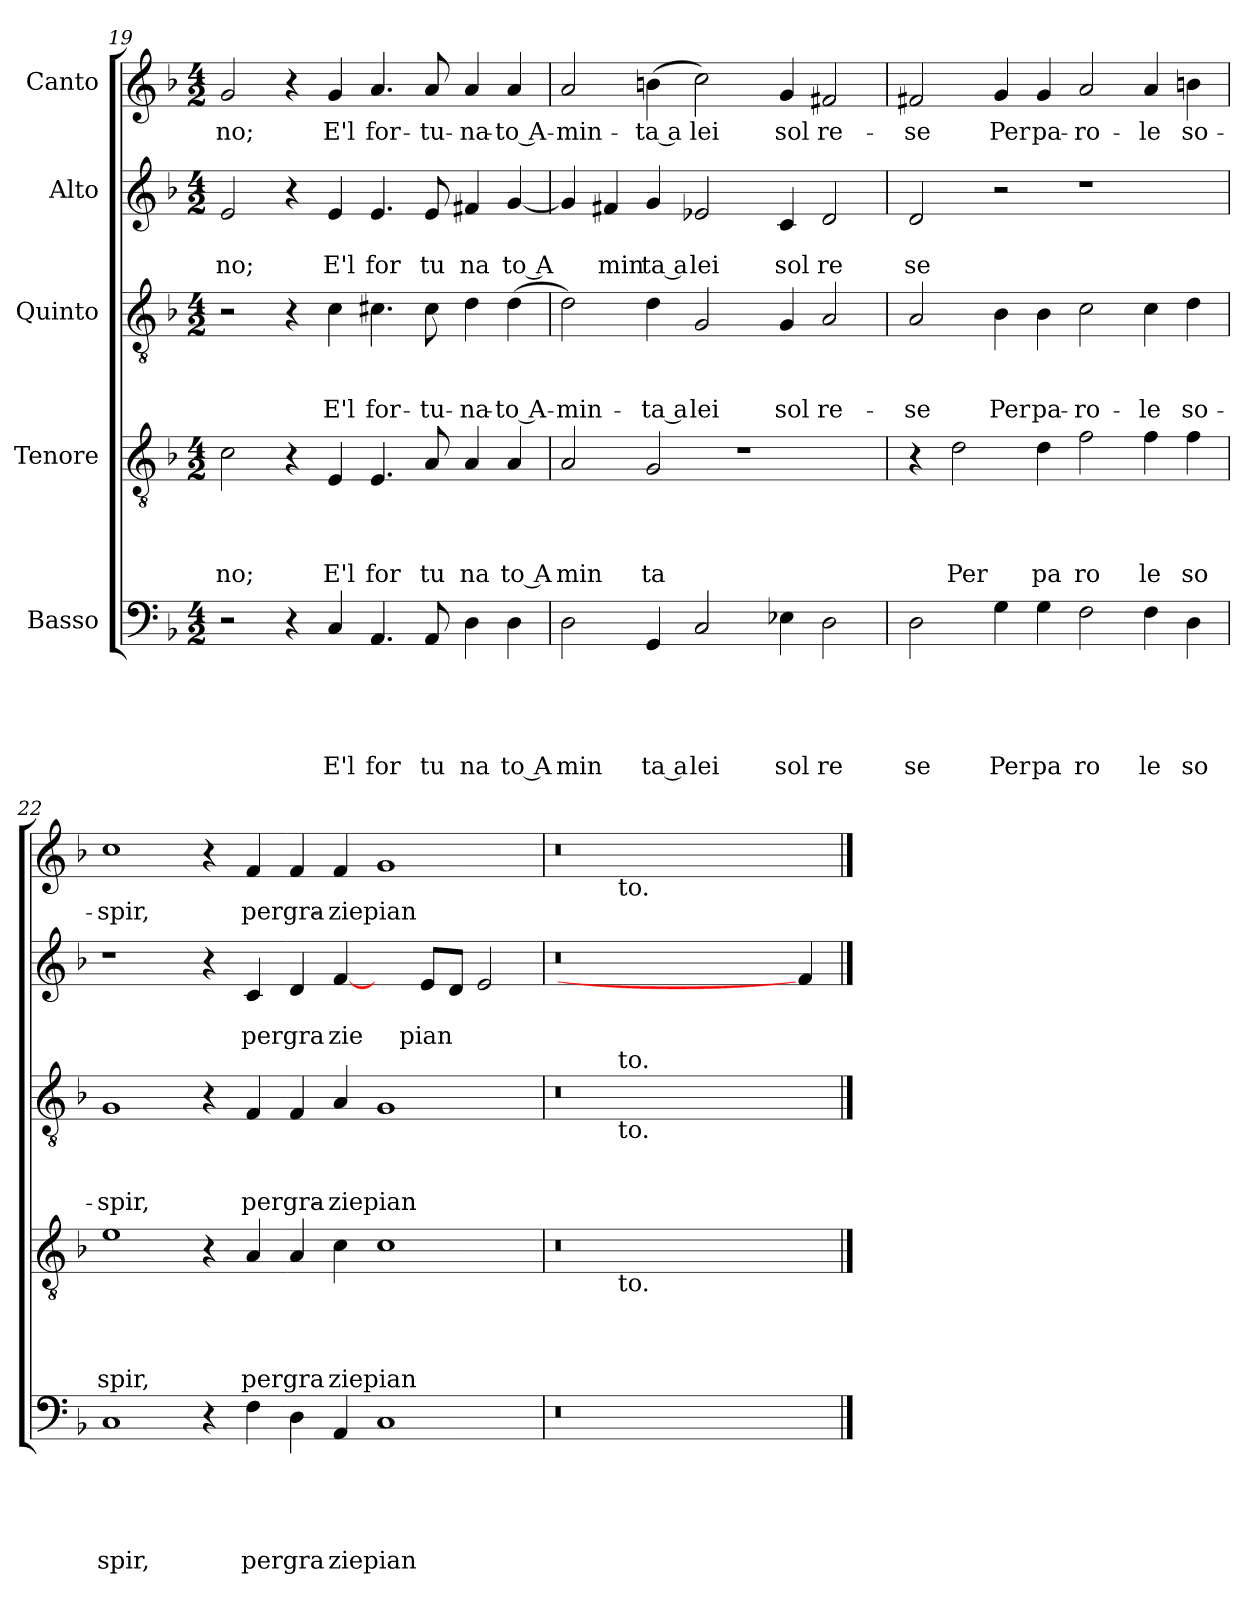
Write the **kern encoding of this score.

**kern	**text	**text	**text	**text	**text	**kern	**text	**text	**text	**text	**kern	**text	**text	**text	**kern	**text	**text	**kern	**text
*part5	*part5	*part5	*part5	*part5	*part5	*part4	*part4	*part4	*part4	*part4	*part3	*part3	*part3	*part3	*part2	*part2	*part2	*part1	*part1
*staff5	*staff5	*staff5	*staff5	*staff5	*staff5	*staff4	*staff4	*staff4	*staff4	*staff4	*staff3	*staff3	*staff3	*staff3	*staff2	*staff2	*staff2	*staff1	*staff1
*I"Basso	*	*	*	*	*	*I"Tenore	*	*	*	*	*I"Quinto	*	*	*	*I"Alto	*	*	*I"Canto	*
!!LO:LB:g=z
*clefF4	*	*	*	*	*	*clefGv2	*	*	*	*	*clefGv2	*	*	*	*clefG2	*	*	*clefG2	*
*k[b-]	*	*	*	*	*	*k[b-]	*	*	*	*	*k[b-]	*	*	*	*k[b-]	*	*	*k[b-]	*
*F:	*	*	*	*	*	*F:	*	*	*	*	*F:	*	*	*	*F:	*	*	*F:	*
*M4/2	*	*	*	*	*	*M4/2	*	*	*	*	*M4/2	*	*	*	*M4/2	*	*	*M4/2	*
=19	=19	=19	=19	=19	=19	=19	=19	=19	=19	=19	=19	=19	=19	=19	=19	=19	=19	=19	=19
!	!	!	!	!	!	!	!	!	!	!LO:LY:b	!	!	!	!	!	!	!LO:LY:b	!	!LO:LY:b
2r	.	.	.	.	.	2c\	.	.	.	-no;	2r	.	.	.	2e/	.	-no;	2g/	-no;
4r	.	.	.	.	.	4r	.	.	.	.	4r	.	.	.	4r	.	.	4r	.
!	!	!	!	!	!LO:LY:b	!	!	!	!	!LO:LY:b	!	!	!	!LO:LY:b	!	!	!LO:LY:b	!	!LO:LY:b
4C/	.	.	.	.	E'l	4E/	.	.	.	E'l	4c\	.	.	E'l	4e/	.	E'l	4g/	E'l
!	!	!	!	!	!LO:LY:b	!	!	!	!	!LO:LY:b	!	!	!	!LO:LY:b	!	!	!LO:LY:b	!	!LO:LY:b
4.AA/	.	.	.	.	for	4.E/	.	.	.	for	4.c#X\	.	.	for-	4.e/	.	for	4.a/	for-
!	!	!	!	!	!LO:LY:b	!	!	!	!	!LO:LY:b	!	!	!	!LO:LY:b	!	!	!LO:LY:b	!	!LO:LY:b
8AA/	.	.	.	.	tu	8A/	.	.	.	tu	8c#\	.	.	-tu-	8e/	.	tu	8a/	-tu-
!	!	!	!	!	!LO:LY:b	!	!	!	!	!LO:LY:b	!	!	!	!LO:LY:b	!	!	!LO:LY:b	!	!LO:LY:b
4D\	.	.	.	.	na	4A/	.	.	.	na	4d\	.	.	-na-	4f#X/	.	na	4a/	-na-
!	!	!	!	!	!LO:LY:b:rj	!	!	!	!	!LO:LY:b:rj	!	!	!	!LO:LY:b:rj	!	!	!LO:LY:b	!	!LO:LY:b:rj
4D\	.	.	.	.	to A	4A/	.	.	.	to A	(>4d\	.	.	-to A-	[<4g/	.	to A	4a/	-to A-
=20	=20	=20	=20	=20	=20	=20	=20	=20	=20	=20	=20	=20	=20	=20	=20	=20	=20	=20	=20
!	!	!	!	!	!LO:LY:b	!	!	!	!	!LO:LY:b	!	!	!	!LO:LY:b	!	!	!	!	!LO:LY:b
2D\	.	.	.	.	min	2A/	.	.	.	min	2d\)	.	.	-min-	4g/]	.	.	2a/	-min-
!	!	!	!	!	!	!	!	!	!	!	!	!	!	!	!	!	!LO:LY:b	!	!
.	.	.	.	.	.	.	.	.	.	.	.	.	.	.	4f#X/	.	min	.	.
!	!	!	!	!	!LO:LY:b:rj	!	!	!	!	!LO:LY:b	!	!	!	!LO:LY:b:rj	!	!	!LO:LY:b:rj	!	!LO:LY:b:rj
4GG/	.	.	.	.	ta a	2G/	.	.	.	ta	4d\	.	.	-ta a	4g/	.	ta a	(<4bn\	-ta a
!	!	!	!	!	!LO:LY:b	!	!	!	!	!	!	!	!	!LO:LY:b	!	!	!LO:LY:b	!	!LO:LY:b
2C/	.	.	.	.	lei	.	.	.	.	.	2G/	.	.	lei	2e-X/	.	lei	2cc\)	lei
.	.	.	.	.	.	1r	.	.	.	.	.	.	.	.	.	.	.	.	.
!	!	!	!	!	!LO:LY:b	!	!	!	!	!	!	!	!	!LO:LY:b	!	!	!LO:LY:b	!	!LO:LY:b
4E-X\	.	.	.	.	sol	.	.	.	.	.	4G/	.	.	sol	4c/	.	sol	4g/	sol
!	!	!	!	!	!LO:LY:b	!	!	!	!	!	!	!	!	!LO:LY:b	!	!	!LO:LY:b	!	!LO:LY:b
2D\	.	.	.	.	re	.	.	.	.	.	2A/	.	.	re-	2d/	.	re	2f#X/	re-
=21	=21	=21	=21	=21	=21	=21	=21	=21	=21	=21	=21	=21	=21	=21	=21	=21	=21	=21	=21
!	!	!	!	!	!LO:LY:b	!	!	!	!	!	!	!	!	!LO:LY:b	!	!	!LO:LY:b	!	!LO:LY:b
2D\	.	.	.	.	se	4r	.	.	.	.	2A/	.	.	-se	2d/	.	se	2f#X/	-se
!	!	!	!	!	!	!	!	!	!	!LO:LY:b	!	!	!	!	!	!	!	!	!
.	.	.	.	.	.	2d\	.	.	.	Per	.	.	.	.	.	.	.	.	.
!	!	!	!	!	!LO:LY:b	!	!	!	!	!	!	!	!	!LO:LY:b	!	!	!	!	!LO:LY:b
4G\	.	.	.	.	Per	.	.	.	.	.	4B-\	.	.	Per	2r	.	.	4g/	Per
!	!	!	!	!	!LO:LY:b	!	!	!	!	!LO:LY:b	!	!	!	!LO:LY:b	!	!	!	!	!LO:LY:b
4G\	.	.	.	.	pa	4d\	.	.	.	pa	4B-\	.	.	pa-	.	.	.	4g/	pa-
!	!	!	!	!	!LO:LY:b	!	!	!	!	!LO:LY:b	!	!	!	!LO:LY:b	!	!	!	!	!LO:LY:b
2F\	.	.	.	.	ro	2f\	.	.	.	ro	2c\	.	.	-ro-	1r	.	.	2a/	-ro-
!	!	!	!	!	!LO:LY:b	!	!	!	!	!LO:LY:b	!	!	!	!LO:LY:b	!	!	!	!	!LO:LY:b
4F\	.	.	.	.	le	4f\	.	.	.	le	4c\	.	.	-le	.	.	.	4a/	-le
!	!	!	!	!	!LO:LY:b	!	!	!	!	!LO:LY:b	!	!	!	!LO:LY:b	!	!	!	!	!LO:LY:b
4D\	.	.	.	.	so	4f\	.	.	.	so	4d\	.	.	so-	.	.	.	4bn\	so-
=22	=22	=22	=22	=22	=22	=22	=22	=22	=22	=22	=22	=22	=22	=22	=22	=22	=22	=22	=22
!	!	!	!	!	!LO:LY:b	!	!	!	!	!LO:LY:b	!	!	!	!LO:LY:b	!	!	!	!	!LO:LY:b
1C	.	.	.	.	spir,	1e	.	.	.	spir,	1G	.	.	-spir,	1r	.	.	1cc>	-spir,
4r	.	.	.	.	.	4r	.	.	.	.	4r	.	.	.	4r	.	.	4r	.
!	!	!	!	!	!LO:LY:b	!	!	!	!	!LO:LY:b	!	!	!	!LO:LY:b	!	!	!LO:LY:b	!	!LO:LY:b
4F\	.	.	.	.	pergra	4A/	.	.	.	pergra	4F/	.	.	pergra-	4c/	.	pergra	4f/	pergra-
4D\	.	.	.	.	.	4A/	.	.	.	.	4F/	.	.	.	4d/	.	.	4f/	.
!	!	!	!	!	!LO:LY:b	!	!	!	!	!LO:LY:b	!	!	!	!LO:LY:b	!	!	!LO:LY:b	!	!LO:LY:b
4AA/	.	.	.	.	zie	4c\	.	.	.	zie	4A/	.	.	-zie	[4f/	.	zie	4f/	-zie
!	!	!	!	!	!LO:LY:b	!	!	!	!	!LO:LY:b	!	!	!	!LO:LY:b	!	!	!	!	!LO:LY:b
1C	.	.	.	.	pian	1c	.	.	.	pian	1G	.	.	pian-	4ryy	.	.	1g	pian-
!	!	!	!	!	!	!	!	!	!	!	!	!	!	!	!	!	!LO:LY:b	!	!
.	.	.	.	.	.	.	.	.	.	.	.	.	.	.	8e/L	.	pian	.	.
.	.	.	.	.	.	.	.	.	.	.	.	.	.	.	8d/J	.	.	.	.
.	.	.	.	.	.	.	.	.	.	.	.	.	.	.	2e/	.	.	.	.
=23	=23	=23	=23	=23	=23	=23	=23	=23	=23	=23	=23	=23	=23	=23	=23	=23	=23	=23	=23
*	*	*	*	*	*	*^	*	*	*	*	*^	*	*	*	*	*	*	*^	*
0r	.	.	.	.	.	0r	4ryy	.	.	.	.	0r	4ryy	.	.	.	0r	.	.	0r	4ryy	.
.	.	.	.	.	.	.	16ryy	.	.	.	.	.	16ryy	.	.	.	.	.	.	.	16ryy	.
!	!	!	!	!	!	!	!	!	!	!	!	!	!	!	!	!	!	!	!	!	!LO:TX:b:t=to.	!
!	!	!	!	!	!	!	!	!	!	!	!	!	!LO:TX:b:t=to.	!	!	!	!	!	!	!	!	!
!	!	!	!	!	!	!	!	!	!	!	!	!	!LO:TX:a:t=to.	!	!	!	!	!	!	!	!	!
!	!	!	!	!	!	!	!LO:TX:b:t=to.	!	!	!	!	!	!	!	!	!	!	!	!	!	!	!
.	.	.	.	.	.	.	1ryy	.	.	.	.	.	1ryy	.	.	.	.	.	.	.	1ryy	.
.	.	.	.	.	.	.	2...ryy	.	.	.	.	.	2...ryy	.	.	.	.	.	.	.	2...ryy	.
4ryy	.	.	.	.	.	4ryy	.	.	.	.	.	4ryy	.	.	.	.	4f/]	.	.	4ryy	.	.
*	*	*	*	*	*	*v	*v	*	*	*	*	*	*	*	*	*	*	*	*	*v	*v	*
*	*	*	*	*	*	*	*	*	*	*	*v	*v	*	*	*	*	*	*	*	*
==	==	==	==	==	==	==	==	==	==	==	==	==	==	==	==	==	==	==	==
*-	*-	*-	*-	*-	*-	*-	*-	*-	*-	*-	*-	*-	*-	*-	*-	*-	*-	*-	*-
